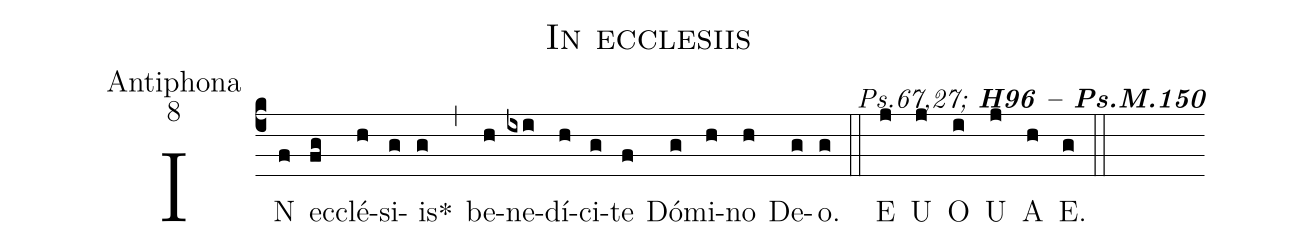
name:In ecclesiis;
office-part:Antiphona;
mode:8;
commentary:{\itshape\mdseries Ps.67,27;\/} {\bfseries H96 -- Ps.M.150};
%%
(c4) IN(f) ec(fg)clé(h)si(g)is<sp>*</sp>(g) (,)
be(h)ne(ixi)dí(h)ci(g)te(f) Dó(g)mi(h)no(h) De(g)o.(g)
<eu> (::) E(j) U(j) O(i) U(j) A(h) E.(g)  </eu> (::)
